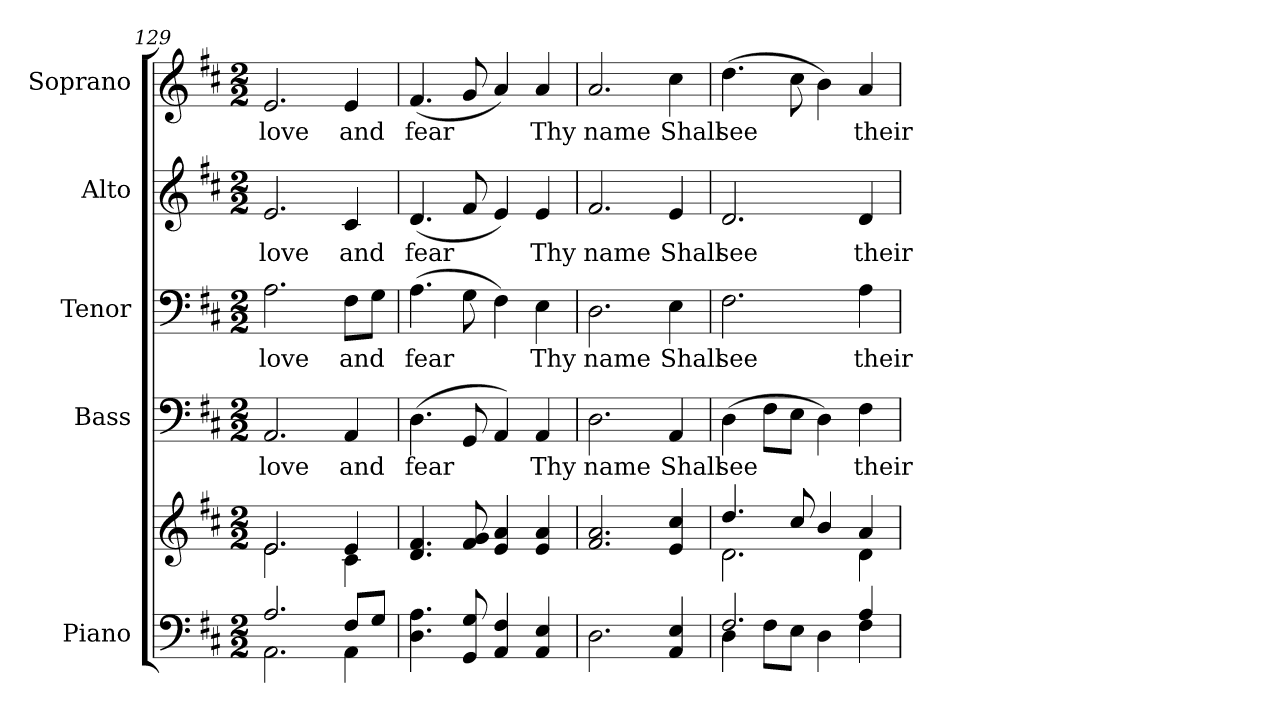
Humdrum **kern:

**kern	**kern	**kern	**text	**kern	**text	**kern	**text	**kern	**text
*part5	*part5	*part4	*part4	*part3	*part3	*part2	*part2	*part1	*part1
*staff6	*staff5	*staff4	*staff4	*staff3	*staff3	*staff2	*staff2	*staff1	*staff1
*I"Piano	*	*I"Bass	*	*I"Tenor	*	*I"Alto	*	*I"Soprano	*
*I'Pno.	*	*I'B.	*	*I'T.	*	*I'A.	*	*I'S.	*
!!LO:PB:g=z
*clefF4	*clefG2	*clefF4	*	*clefF4	*	*clefG2	*	*clefG2	*
*k[f#c#]	*k[f#c#]	*k[f#c#]	*	*k[f#c#]	*	*k[f#c#]	*	*k[f#c#]	*
*D:	*D:	*D:	*	*D:	*	*D:	*	*D:	*
*M2/2	*M2/2	*M2/2	*	*M2/2	*	*M2/2	*	*M2/2	*
=129	=129	=129	=129	=129	=129	=129	=129	=129	=129
*^	*^	*	*	*	*	*	*	*	*
!	!	!	!	!	!LO:LY:b:color=#000000	!	!	!	!	!	!
!	!	!	!	!	!	!	!LO:LY:b:color=#000000	!	!	!	!
!	!	!	!	!	!	!	!	!	!LO:LY:b:color=#000000	!	!
!	!	!	!	!	!	!	!	!	!	!	!LO:LY:b:color=#000000
2.Ai/	2.AAi\	2.ei/	2.ei\	2.AAi/	love	2.Ai\	love	2.ei/	love	2.ei/	love
!	!	!	!	!	!LO:LY:b:color=#000000	!	!	!	!	!	!
!	!	!	!	!	!	!	!LO:LY:b:color=#000000	!	!	!	!
!	!	!	!	!	!	!	!	!	!LO:LY:b:color=#000000	!	!
!	!	!	!	!	!	!	!	!	!	!	!LO:LY:b:color=#000000
8F#i/L	4AAi\	4ei/	4c#i\	4AAi/	and	8F#i\L	and	4c#i/	and	4ei/	and
8Gi/J	.	.	.	.	.	8Gi\J	.	.	.	.	.
*v	*v	*	*	*	*	*	*	*	*	*	*
*	*v	*v	*	*	*	*	*	*	*	*
=130	=130	=130	=130	=130	=130	=130	=130	=130	=130
!	!	!	!LO:LY:b:color=#000000	!	!	!	!	!	!
!	!	!	!	!	!LO:LY:b:color=#000000	!	!	!	!
!	!	!	!	!	!	!	!LO:LY:b:color=#000000	!	!
!	!	!	!	!	!	!	!	!	!LO:LY:b:color=#000000
4.Di\ 4.Ai	4.di/ 4.f#i	(4.Di\	fear	(4.Ai\	fear	(4.di/	fear	(4.f#i/	fear
8GGi/ 8Gi	8f#i/ 8gi	8GGi/	.	8Gi\	.	8f#i/	.	8gi/	.
4AAi/ 4F#i	4ei/ 4ai	4AAi/)	.	4F#i\)	.	4ei/)	.	4ai/)	.
!	!	!	!LO:LY:b:color=#000000	!	!	!	!	!	!
!	!	!	!	!	!LO:LY:b:color=#000000	!	!	!	!
!	!	!	!	!	!	!	!LO:LY:b:color=#000000	!	!
!	!	!	!	!	!	!	!	!	!LO:LY:b:color=#000000
4AAi/ 4Ei	4ei/ 4ai	4AAi/	Thy	4Ei\	Thy	4ei/	Thy	4ai/	Thy
=131	=131	=131	=131	=131	=131	=131	=131	=131	=131
!	!	!	!LO:LY:b:color=#000000	!	!	!	!	!	!
!	!	!	!	!	!LO:LY:b:color=#000000	!	!	!	!
!	!	!	!	!	!	!	!LO:LY:b:color=#000000	!	!
!	!	!	!	!	!	!	!	!	!LO:LY:b:color=#000000
2.Di\	2.f#i/ 2.ai	2.Di\	name	2.Di\	name	2.f#i/	name	2.ai/	name
!	!	!	!LO:LY:b:color=#000000	!	!	!	!	!	!
!	!	!	!	!	!LO:LY:b:color=#000000	!	!	!	!
!	!	!	!	!	!	!	!LO:LY:b:color=#000000	!	!
!	!	!	!	!	!	!	!	!	!LO:LY:b:color=#000000
4AAi/ 4Ei	4ei/ 4cc#i	4AAi/	Shall	4Ei\	Shall	4ei/	Shall	4cc#i\	Shall
!!LO:PB:g=z
=132	=132	=132	=132	=132	=132	=132	=132	=132	=132
*^	*^	*	*	*	*	*	*	*	*
!	!	!	!	!	!LO:LY:b:color=#000000	!	!	!	!	!	!
!	!	!	!	!	!	!	!LO:LY:b:color=#000000	!	!	!	!
!	!	!	!	!	!	!	!	!	!LO:LY:b:color=#000000	!	!
!	!	!	!	!	!	!	!	!	!	!	!LO:LY:b:color=#000000
2.F#i/	4Di\	4.ddi/	2.di\	(4Di\	see	2.F#i\	see	2.di/	see	(4.ddi\	see
.	8F#i\L	.	.	8F#i\L	.	.	.	.	.	.	.
.	8Ei\J	8cc#i/	.	8Ei\J	.	.	.	.	.	8cc#i\	.
.	4Di\	4bi/	.	4Di\)	.	.	.	.	.	4bi\)	.
!	!	!	!	!	!LO:LY:b:color=#000000	!	!	!	!	!	!
!	!	!	!	!	!	!	!LO:LY:b:color=#000000	!	!	!	!
!	!	!	!	!	!	!	!	!	!LO:LY:b:color=#000000	!	!
!	!	!	!	!	!	!	!	!	!	!	!LO:LY:b:color=#000000
4Ai/	4F#i\	4ai/	4di\	4F#i\	their	4Ai\	their	4di/	their	4ai/	their
*v	*v	*	*	*	*	*	*	*	*	*	*
*	*v	*v	*	*	*	*	*	*	*	*
=	=	=	=	=	=	=	=	=	=
*-	*-	*-	*-	*-	*-	*-	*-	*-	*-
